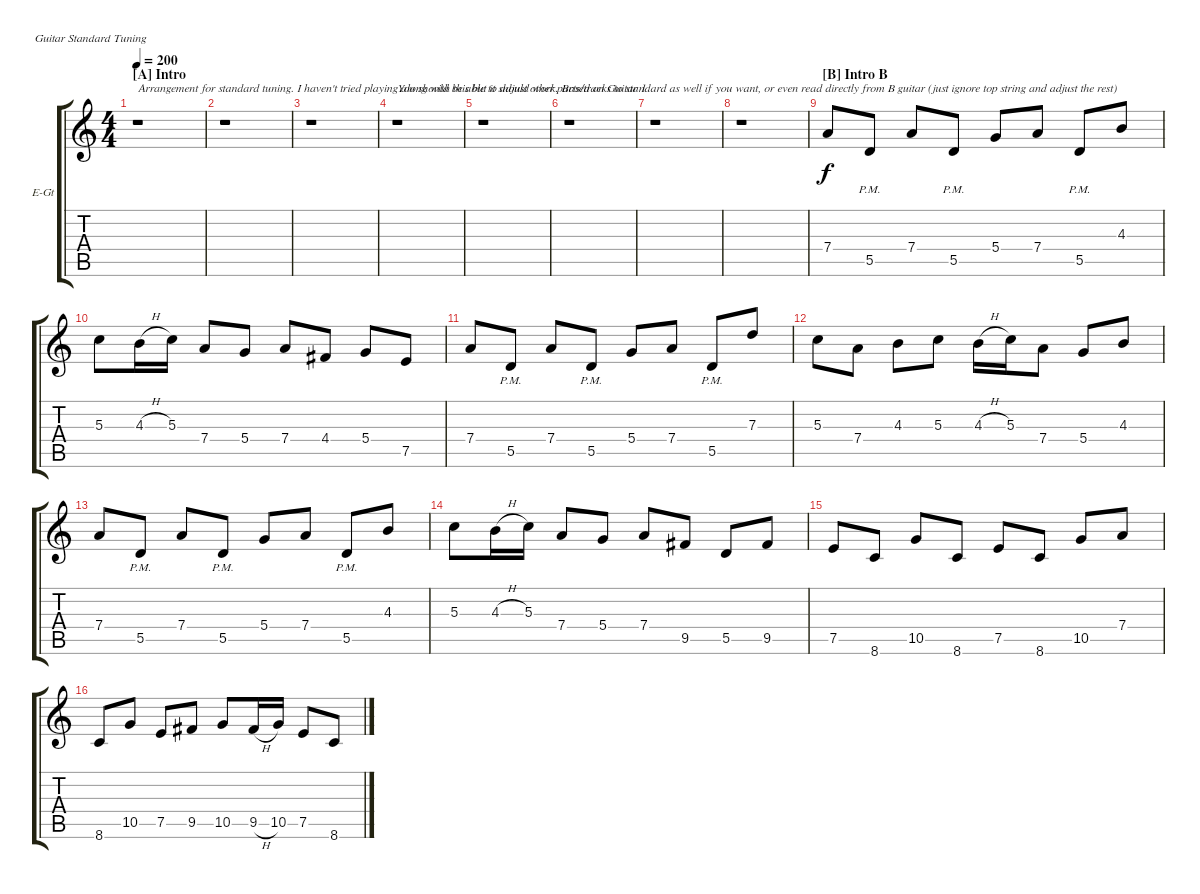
\defaultSystemsLayout 4
\bracketExtendMode groupsimilarinstruments
\firstSystemTrackNameOrientation horizontal
\otherSystemsTrackNameOrientation horizontal
\track ("EADGBE/Standard tuning" "E-Gt") {mute instrument distortionguitar}
\staff {score tabs}
\tuning (E4 B3 G3 D3 A2 E2)
\ts (4 4)
\section ("A" "Intro")
\tempo 200
\clef g2
\scale
0.485477
\ks c
r.1{txt "Arrangement for standard tuning. I haven't tried playing along with this but it should work. Based on Guitar 1" dy f instrument distortionguitar} |
\scale
0.257261 r.1 |
\scale
0.257261 r.1 |
\scale
0.333333 r.1{txt "You should be able to adjust other parts/tracks to standard as well if you want, or even read directly from B guitar (just ignore top string and adjust the rest)"} |
\scale
0.333333 r.1 |
\scale
0.333333 r.1 |
\scale
0.333333 r.1 |
\scale
0.333333 r.1 |
\section ("B" "Intro B")
\scale
0.333333 7.4.8 5.5{pm}.8 7.4.8 5.5{pm}.8 5.4.8 7.4.8 5.5{pm}.8 4.3.8 |
\scale
0.333333 5.3.8 4.3{h}.16 5.3.16 7.4.8 5.4.8 7.4.8 4.4.8 5.4.8 7.5.8 |
\scale
0.333333 7.4.8 5.5{pm}.8 7.4.8 5.5{pm}.8 5.4.8 7.4.8 5.5{pm}.8 7.3.8 |
\scale
0.333333 5.3.8 7.4.8 4.3.8 5.3.8 4.3{h}.16 5.3.16 7.4.8 5.4.8 4.3.8 |
\scale
0.333333 7.4.8 5.5{pm}.8 7.4.8 5.5{pm}.8 5.4.8 7.4.8 5.5{pm}.8 4.3.8 |
\scale
0.333333 5.3.8 4.3{h}.16 5.3.16 7.4.8 5.4.8 7.4.8 9.5.8 5.5.8 9.5.8 |
\scale
0.333333 7.5.8 8.6.8 10.5.8 8.6.8 7.5.8 8.6.8 10.5.8 7.4.8 |
\scale
0.333333 8.6.8 10.5.8 7.5.8 9.5.8 10.5.8 9.5{h}.16 10.5.16 7.5.8 8.6.8
